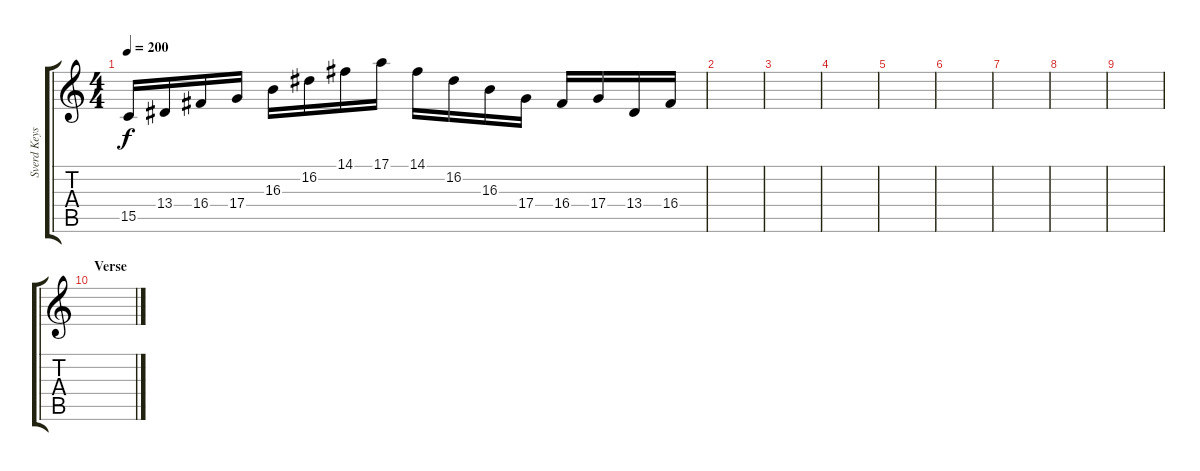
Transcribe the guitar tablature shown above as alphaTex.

\track ("Sverd Keys" "Sverd Keys") {instrument synthbrass1}
\staff {score tabs}
\tuning (E4 B3 G3 D3 A2 E2) {hide}
\ts (4 4)
\tempo 200
\clef g2
\ks c
15.5.16{dy f} 13.4.16 16.4.16 17.4.16 16.3.16 16.2.16 14.1.16 17.1.16 14.1.16 16.2.16 16.3.16 17.4.16 16.4.16 17.4.16 13.4.16 16.4.16 |
|
|
|
|
|
|
|
|
\section ("" "Verse")
